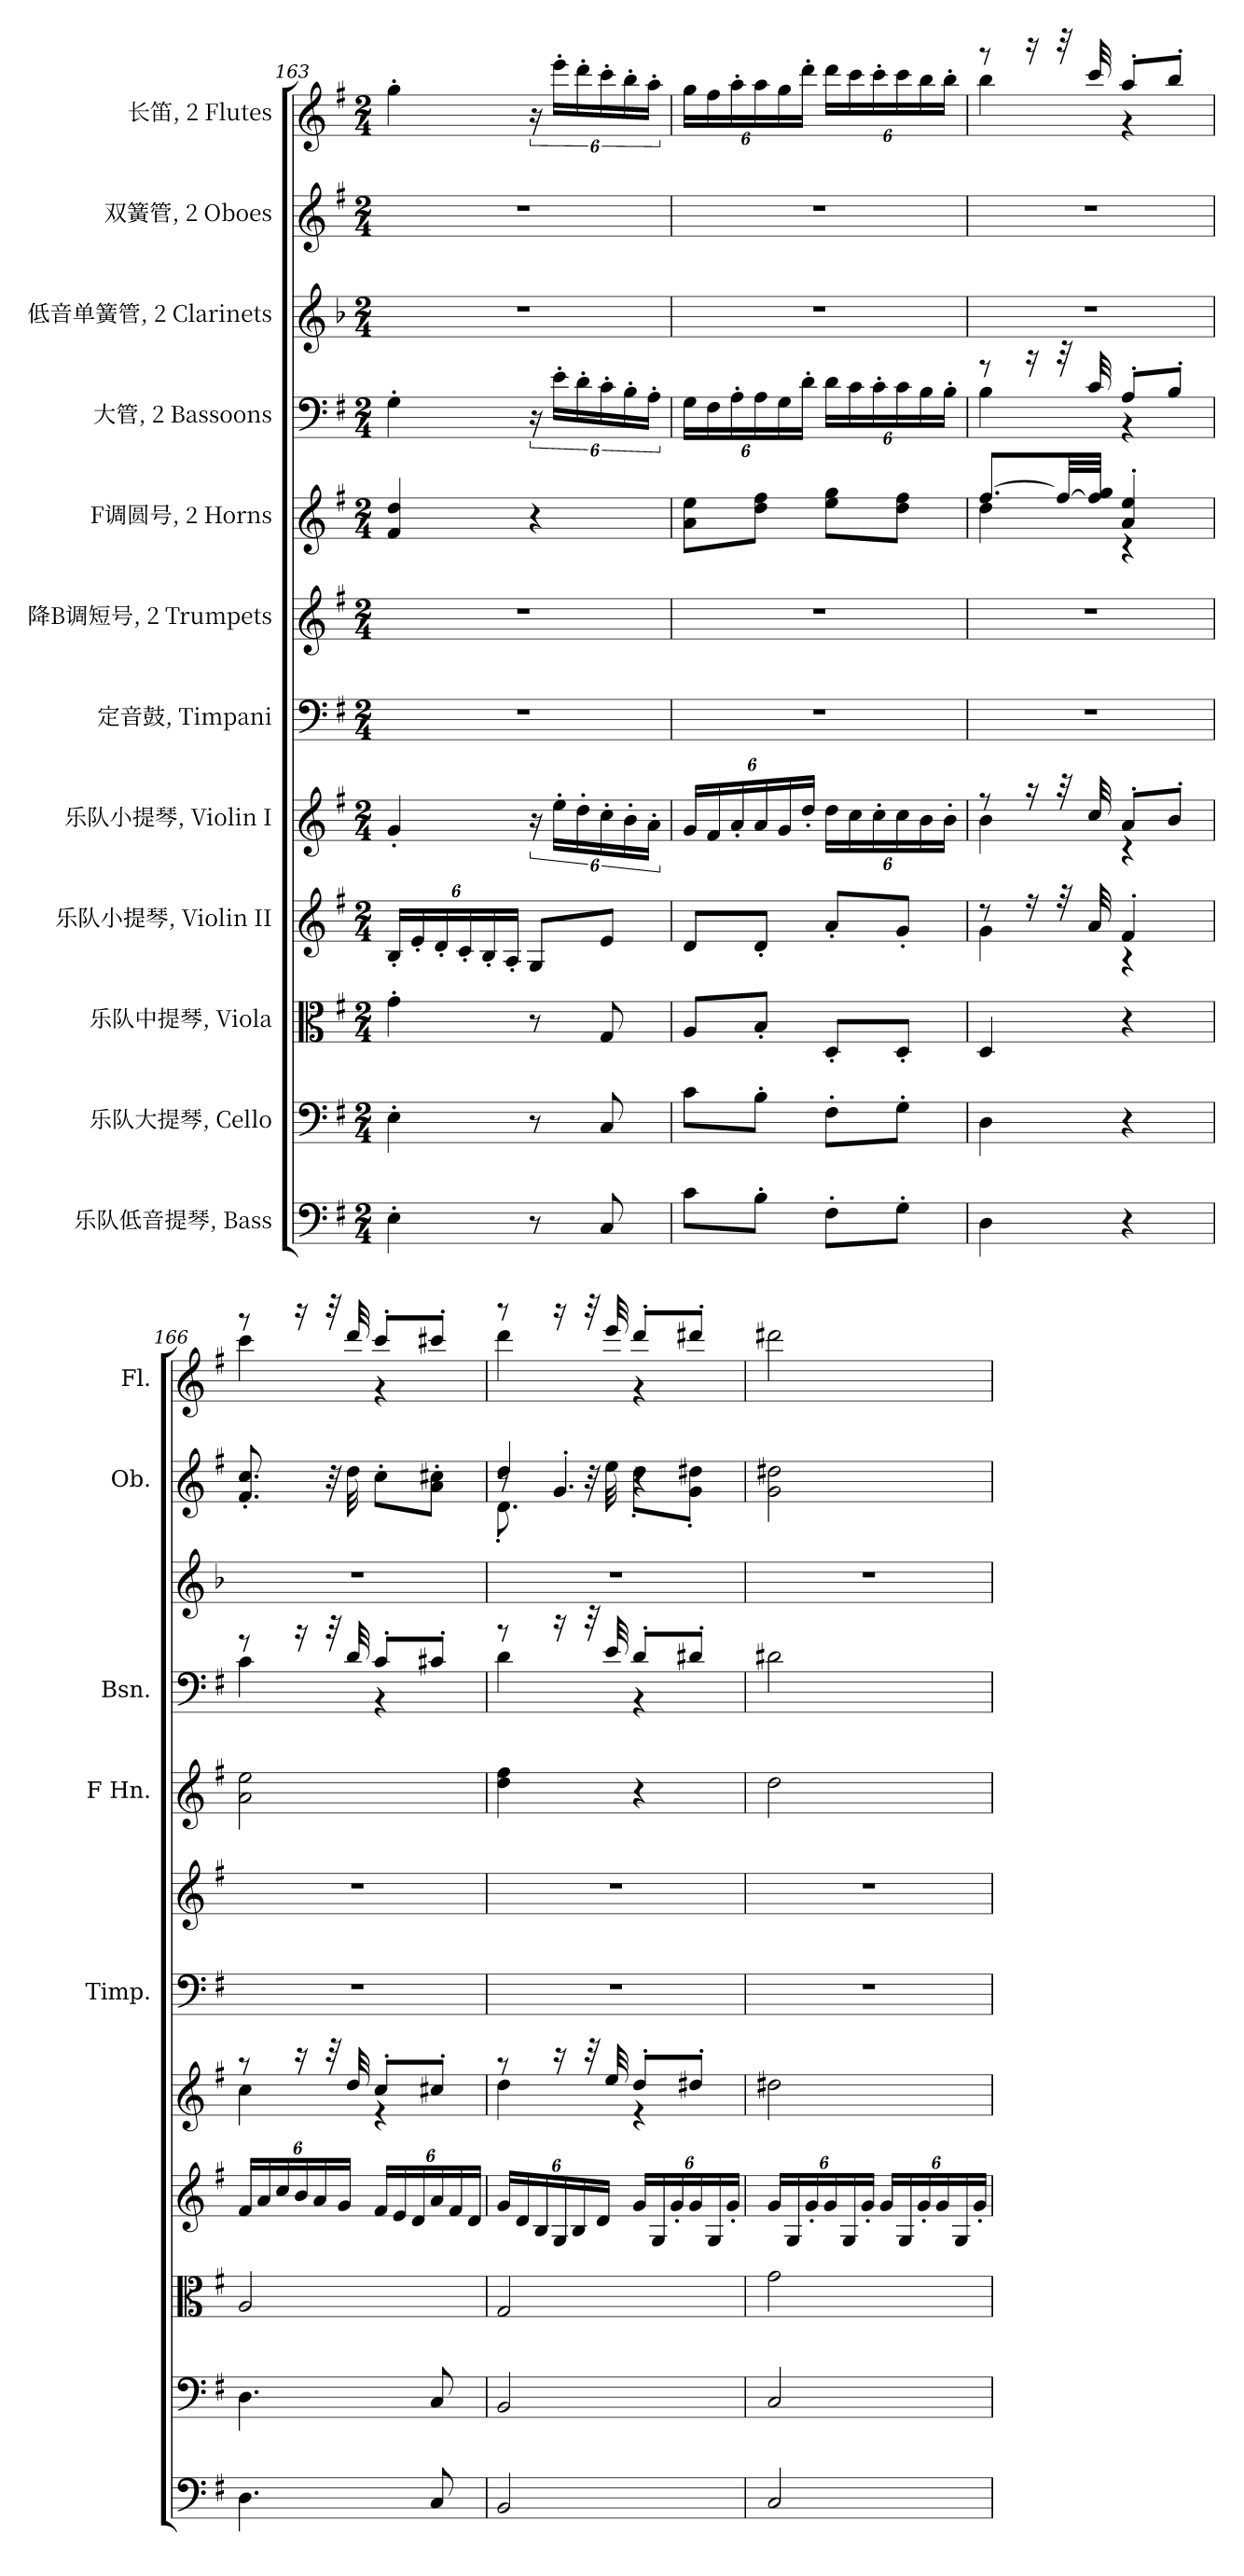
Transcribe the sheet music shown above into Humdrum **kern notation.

**kern	**kern	**kern	**kern	**kern	**kern	**kern	**kern	**kern	**kern	**kern	**kern
*part12	*part11	*part10	*part9	*part8	*part7	*part6	*part5	*part4	*part3	*part2	*part1
*staff12	*staff11	*staff10	*staff9	*staff8	*staff7	*staff6	*staff5	*staff4	*staff3	*staff2	*staff1
*I"乐队低音提琴, Bass	*I"乐队大提琴, Cello	*I"乐队中提琴, Viola	*I"乐队小提琴, Violin II	*I"乐队小提琴, Violin I	*I"定音鼓, Timpani	*I"降B调短号, 2 Trumpets	*I"F调圆号, 2 Horns	*I"大管, 2 Bassoons	*I"低音单簧管, 2 Clarinets	*I"双簧管, 2 Oboes	*I"长笛, 2 Flutes
*	*	*	*	*	*I'Timp.	*	*I'F Hn.	*I'Bsn.	*	*I'Ob.	*I'Fl.
!!LO:PB:g=z
*clefF4	*clefF4	*clefC3	*clefG2	*clefG2	*clefF4	*clefG2	*clefG2	*clefF4	*clefG2	*clefG2	*clefG2
*ITrd7c12	*	*	*	*	*	*ITrd1c2	*ITrd4c7	*	*ITrd8c14	*	*
*k[f#]	*k[f#]	*k[f#]	*k[f#]	*k[f#]	*k[f#]	*k[b-]	*k[]	*k[f#]	*k[b-]	*k[f#]	*k[f#]
*M2/4	*M2/4	*M2/4	*M2/4	*M2/4	*M2/4	*M2/4	*M2/4	*M2/4	*M2/4	*M2/4	*M2/4
*	*	*	*Xbrackettup	*	*	*	*	*	*	*	*
=163	=163	=163	=163	=163	=163	=163	=163	=163	=163	=163	=163
4EE'\	4E'\	4g'\	24B'/LL	4g'/	2r	2r	4B/ 4g/	4G'\	2r	2r	4gg'\
.	.	.	24e'/	.	.	.	.	.	.	.	.
.	.	.	24d'/	.	.	.	.	.	.	.	.
.	.	.	24c'/	.	.	.	.	.	.	.	.
.	.	.	24B'/	.	.	.	.	.	.	.	.
.	.	.	24A'/JJ	.	.	.	.	.	.	.	.
8r	8r	8r	8G/L	24r	.	.	4r	24r	.	.	24r
.	.	.	.	24ee'\LL	.	.	.	24e'\LL	.	.	24eee'\LL
.	.	.	.	24dd'\	.	.	.	24d'\	.	.	24ddd'\
*	*	*	*	*Xbrackettup	*	*	*	*Xbrackettup	*	*	*Xbrackettup
8CC/	8C/	8G/	8e/J	24cc'\	.	.	.	24c'\	.	.	24ccc'\
.	.	.	.	24b'\	.	.	.	24B'\	.	.	24bb'\
.	.	.	.	24a'\JJ	.	.	.	24A'\JJ	.	.	24aa'\JJ
=164	=164	=164	=164	=164	=164	=164	=164	=164	=164	=164	=164
8C\L	8c\L	8A/L	8d/L	24g/LL	2r	2r	8d\ 8a\L	24G\LL	2r	2r	24gg\LL
.	.	.	.	24f#/	.	.	.	24F#\	.	.	24ff#\
.	.	.	.	24a'/	.	.	.	24A'\	.	.	24aa'\
8BB'\J	8B'\J	8B'/J	8d'/J	24a/	.	.	8g\ 8b\J	24A\	.	.	24aa\
.	.	.	.	24g/	.	.	.	24G\	.	.	24gg\
.	.	.	.	24dd'/JJ	.	.	.	24d'\JJ	.	.	24ddd'\JJ
8FF#'\L	8F#'\L	8D'/L	8a'/L	24dd\LL	.	.	8a\ 8cc\L	24d\LL	.	.	24ddd\LL
.	.	.	.	24cc\	.	.	.	24c\	.	.	24ccc\
.	.	.	.	24cc'\	.	.	.	24c'\	.	.	24ccc'\
8GG'\J	8G'\J	8D'/J	8g'/J	24cc\	.	.	8g\ 8b\J	24c\	.	.	24ccc\
.	.	.	.	24b\	.	.	.	24B\	.	.	24bb\
.	.	.	.	24b'\JJ	.	.	.	24B'\JJ	.	.	24bb'\JJ
=165	=165	=165	=165	=165	=165	=165	=165	=165	=165	=165	=165
*	*	*	*^	*^	*	*	*^	*^	*	*	*^
4DD\	4D\	4D/	8r	4g\	8r	4b\	2r	2r	[8.b/L	4g\	8r	4B\	2r	2r	8r	4bb\
.	.	.	16r	.	16r	.	.	.	.	.	16r	.	.	.	16r	.
.	.	.	32r	.	32r	.	.	.	32b/LL_	.	32r	.	.	.	32r	.
.	.	.	32a/	.	32cc/	.	.	.	32b/] 32cc/JJJ	.	32c/	.	.	.	32ccc/	.
4r	4r	4r	4f#'/	4r	8a'/L	4r	.	.	4d/' 4a/'	4r	8A'/L	4r	.	.	8aa'/L	4r
.	.	.	.	.	8b'/J	.	.	.	.	.	8B'/J	.	.	.	8bb'/J	.
*	*	*	*v	*v	*	*	*	*	*v	*v	*	*	*	*	*	*
!!LO:PB:g=z	!!
=166	=166	=166	=166	=166	=166	=166	=166	=166	=166	=166	=166	=166	=166	=166
4.DD\	4.D\	2A/	24f#/LL	8r	4cc\	2r	2r	2d\ 2a\	8r	4c\	2r	8.f#/' 8.cc/'	8r	4ccc\
.	.	.	24a/	.	.	.	.	.	.	.	.	.	.	.
.	.	.	24cc/	.	.	.	.	.	.	.	.	.	.	.
.	.	.	24b/	16r	.	.	.	.	16r	.	.	.	16r	.
.	.	.	24a/	.	.	.	.	.	.	.	.	.	.	.
.	.	.	.	32r	.	.	.	.	32r	.	.	32r	32r	.
.	.	.	24g/JJ	.	.	.	.	.	.	.	.	.	.	.
.	.	.	.	32dd/	.	.	.	.	32d/	.	.	32dd\	32ddd/	.
.	.	.	24f#/LL	8cc'/L	4r	.	.	.	8c'/L	4r	.	8cc'\L	8ccc'/L	4r
.	.	.	24e/	.	.	.	.	.	.	.	.	.	.	.
.	.	.	24d/	.	.	.	.	.	.	.	.	.	.	.
8CC/	8C/	.	24a/	8cc#X'/J	.	.	.	.	8c#X'/J	.	.	8a\' 8cc#X\'J	8ccc#X'/J	.
.	.	.	24f#/	.	.	.	.	.	.	.	.	.	.	.
.	.	.	24d/JJ	.	.	.	.	.	.	.	.	.	.	.
=167	=167	=167	=167	=167	=167	=167	=167	=167	=167	=167	=167	=167	=167	=167
*	*	*	*	*	*	*	*	*	*	*	*	*^	*	*
*	*	*	*	*	*	*	*	*	*	*	*	*	*^	*	*
2BBB/	2BB/	2G/	24g/LL	8r	4dd\	2r	2r	4g\ 4b\	8r	4d\	2r	4dd/	8.d'\	8r	8r	4ddd\
.	.	.	24d/	.	.	.	.	.	.	.	.	.	.	.	.	.
.	.	.	24B/	.	.	.	.	.	.	.	.	.	.	.	.	.
.	.	.	24G/	16r	.	.	.	.	16r	.	.	.	.	4.g'/	16r	.
.	.	.	24B/	.	.	.	.	.	.	.	.	.	.	.	.	.
.	.	.	.	32r	.	.	.	.	32r	.	.	.	32r	.	32r	.
.	.	.	24d/JJ	.	.	.	.	.	.	.	.	.	.	.	.	.
.	.	.	.	32ee/	.	.	.	.	32e/	.	.	.	32ee\	.	32eee/	.
.	.	.	24g/LL	8dd'/L	4r	.	.	4r	8d'/L	4r	.	4r	8dd'\L	.	8ddd'/L	4r
.	.	.	24G/	.	.	.	.	.	.	.	.	.	.	.	.	.
.	.	.	24g'/	.	.	.	.	.	.	.	.	.	.	.	.	.
.	.	.	24g/	8dd#X'/J	.	.	.	.	8d#X'/J	.	.	.	8g\' 8dd#X\'J	.	8ddd#X'/J	.
.	.	.	24G/	.	.	.	.	.	.	.	.	.	.	.	.	.
.	.	.	24g'/JJ	.	.	.	.	.	.	.	.	.	.	.	.	.
*	*	*	*	*	*	*	*	*	*	*	*	*v	*v	*v	*	*
*	*	*	*	*v	*v	*	*	*	*v	*v	*	*	*v	*v
=168	=168	=168	=168	=168	=168	=168	=168	=168	=168	=168	=168
2CC/	2C/	2g\	24g/LL	2dd#X\	2r	2r	2g\	2d#X\	2r	2g\ 2dd#X\	2ddd#X\
.	.	.	24G/	.	.	.	.	.	.	.	.
.	.	.	24g'/	.	.	.	.	.	.	.	.
.	.	.	24g/	.	.	.	.	.	.	.	.
.	.	.	24G/	.	.	.	.	.	.	.	.
.	.	.	24g'/JJ	.	.	.	.	.	.	.	.
.	.	.	24g/LL	.	.	.	.	.	.	.	.
.	.	.	24G/	.	.	.	.	.	.	.	.
.	.	.	24g'/	.	.	.	.	.	.	.	.
.	.	.	24g/	.	.	.	.	.	.	.	.
.	.	.	24G/	.	.	.	.	.	.	.	.
.	.	.	24g'/JJ	.	.	.	.	.	.	.	.
=	=	=	=	=	=	=	=	=	=	=	=
*-	*-	*-	*-	*-	*-	*-	*-	*-	*-	*-	*-
